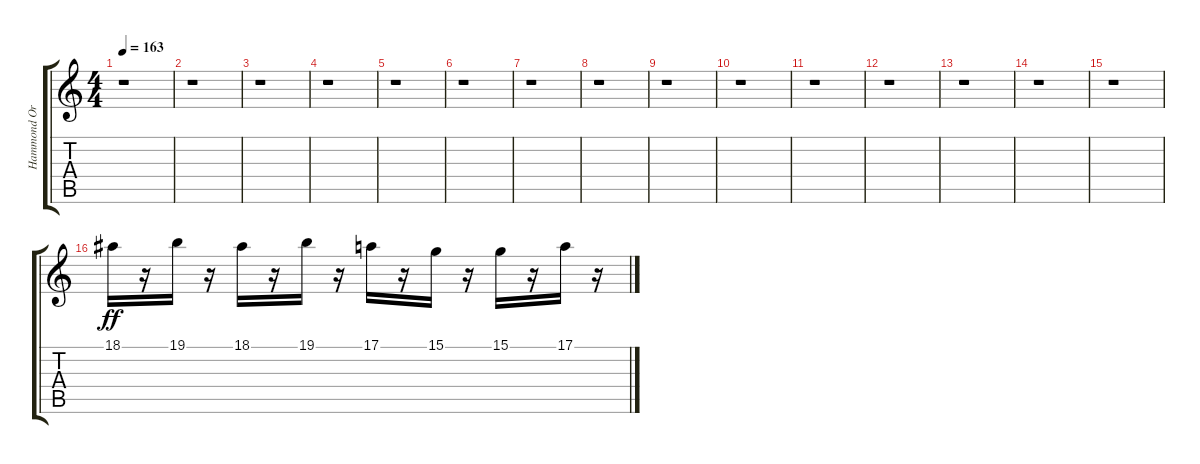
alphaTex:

\track ("Hammond Organ" "Hammond Or") {instrument drawbarorgan}
\staff {score tabs}
\tuning (E4 B3 G3 D3 A2 E2) {hide}
\ts (4 4)
\tempo 163
\clef g2
\ks c
r.1{dy ff} |
r.1 |
r.1 |
r.1 |
r.1 |
r.1 |
r.1 |
r.1 |
r.1 |
r.1 |
r.1 |
r.1 |
r.1 |
r.1 |
r.1 |
18.1.16 r.16 19.1.16 r.16 18.1.16 r.16 19.1.16 r.16 17.1.16 r.16 15.1.16 r.16 15.1.16 r.16 17.1.16 r.16
